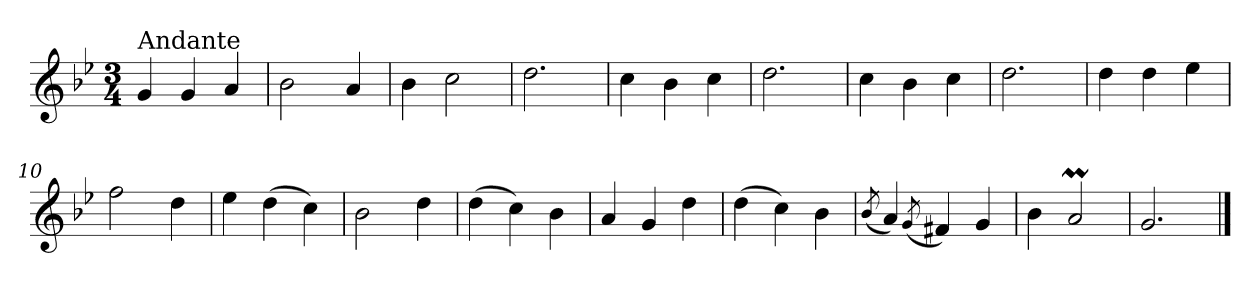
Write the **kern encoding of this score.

**kern
*part1
*staff1
*clefG2
*k[b-e-]
*g:
*M3/4
=1
!LO:TX:a:t=Andante
4g/
4g/
4a/
=2
2b-\
4a/
=3
4b-\
2cc\
=4
2.dd\
=5
4cc\
4b-\
4cc\
=6
2.dd\
=7
4cc\
4b-\
4cc\
!!LO:LB:g=z
=8
2.dd\
=9
4dd\
4dd\
4ee-\
=10
2ff\
4dd\
=11
4ee-\
(>4dd\
4cc\)
=12
2b-\
4dd\
=13
(>4dd\
4cc\)
4b-\
=14
4a/
4g/
4dd\
!!LO:LB:g=z
=15
(>4dd\
4cc\)
4b-\
=16
(<8qb-/
4a/)
(<8qg/
4f#X/)
4g/
=17
4b-\
2am/
=18
2.g/
==
*-
